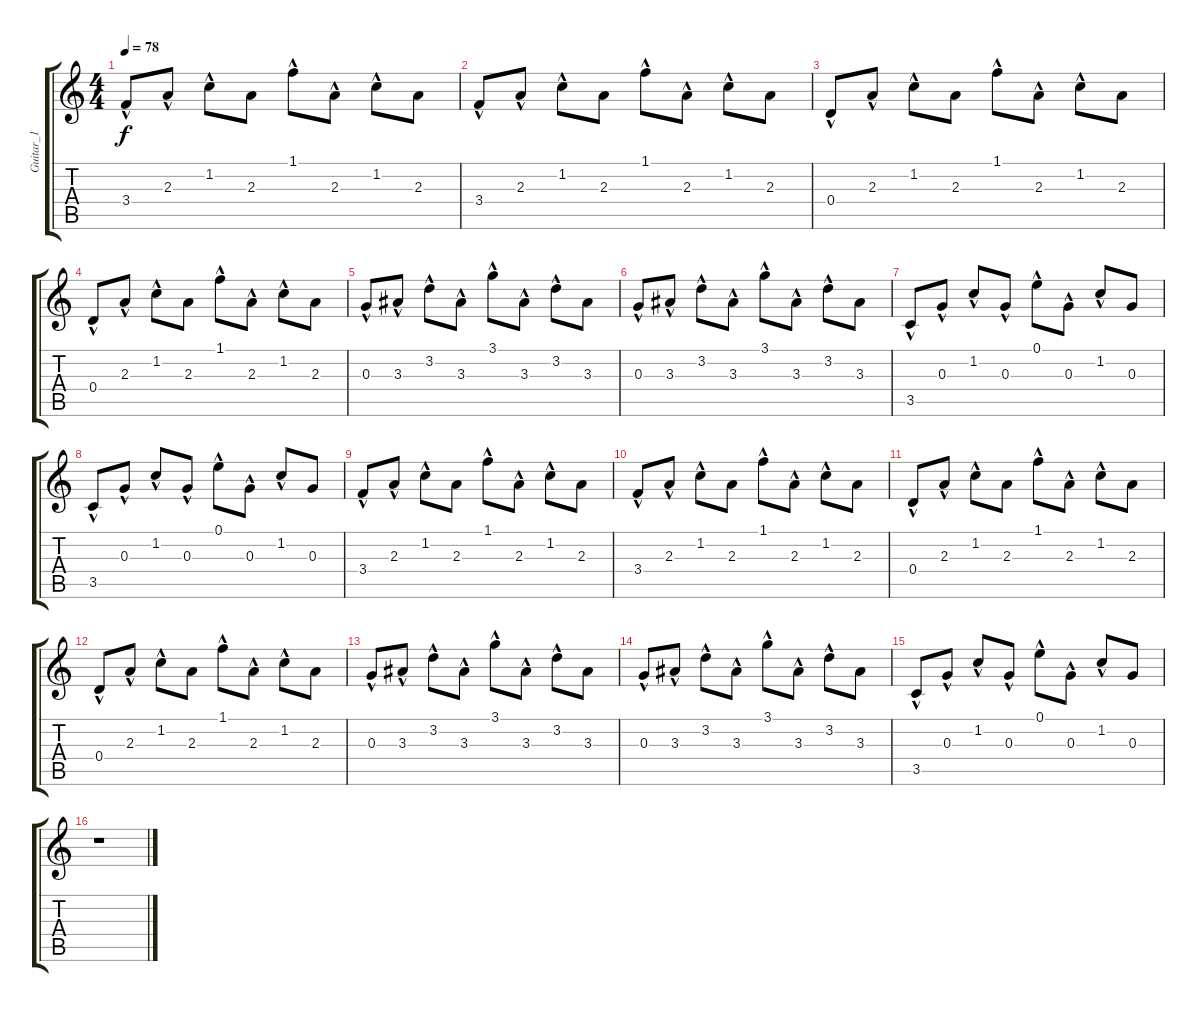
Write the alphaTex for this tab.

\track ("Guitar_1" "Guitar_1") {instrument acousticguitarsteel}
\staff {score tabs}
\tuning (E4 B3 G3 D3 A2 E2) {hide}
\ts (4 4)
\tempo 78
\clef g2
\ks c
3.4{hac}.8{dy f} 2.3{hac}.8 1.2{hac}.8 2.3.8 1.1{hac}.8 2.3{hac}.8 1.2{hac}.8 2.3.8 |
3.4{hac}.8 2.3{hac}.8 1.2{hac}.8 2.3.8 1.1{hac}.8 2.3{hac}.8 1.2{hac}.8 2.3.8 |
0.4{hac}.8 2.3{hac}.8 1.2{hac}.8 2.3.8 1.1{hac}.8 2.3{hac}.8 1.2{hac}.8 2.3.8 |
0.4{hac}.8 2.3{hac}.8 1.2{hac}.8 2.3.8 1.1{hac}.8 2.3{hac}.8 1.2{hac}.8 2.3.8 |
0.3{hac}.8 3.3{hac}.8 3.2{hac}.8 3.3{hac}.8 3.1{hac}.8 3.3{hac}.8 3.2{hac}.8 3.3.8 |
0.3{hac}.8 3.3{hac}.8 3.2{hac}.8 3.3{hac}.8 3.1{hac}.8 3.3{hac}.8 3.2{hac}.8 3.3.8 |
3.5{hac}.8 0.3{hac}.8 1.2{hac}.8 0.3{hac}.8 0.1{hac}.8 0.3{hac}.8 1.2{hac}.8 0.3.8 |
3.5{hac}.8 0.3{hac}.8 1.2{hac}.8 0.3{hac}.8 0.1{hac}.8 0.3{hac}.8 1.2{hac}.8 0.3.8 |
3.4{hac}.8 2.3{hac}.8 1.2{hac}.8 2.3.8 1.1{hac}.8 2.3{hac}.8 1.2{hac}.8 2.3.8 |
3.4{hac}.8 2.3{hac}.8 1.2{hac}.8 2.3.8 1.1{hac}.8 2.3{hac}.8 1.2{hac}.8 2.3.8 |
0.4{hac}.8 2.3{hac}.8 1.2{hac}.8 2.3.8 1.1{hac}.8 2.3{hac}.8 1.2{hac}.8 2.3.8 |
0.4{hac}.8 2.3{hac}.8 1.2{hac}.8 2.3.8 1.1{hac}.8 2.3{hac}.8 1.2{hac}.8 2.3.8 |
0.3{hac}.8 3.3{hac}.8 3.2{hac}.8 3.3{hac}.8 3.1{hac}.8 3.3{hac}.8 3.2{hac}.8 3.3.8 |
0.3{hac}.8 3.3{hac}.8 3.2{hac}.8 3.3{hac}.8 3.1{hac}.8 3.3{hac}.8 3.2{hac}.8 3.3.8 |
3.5{hac}.8 0.3{hac}.8 1.2{hac}.8 0.3{hac}.8 0.1{hac}.8 0.3{hac}.8 1.2{hac}.8 0.3.8 |
r.1
